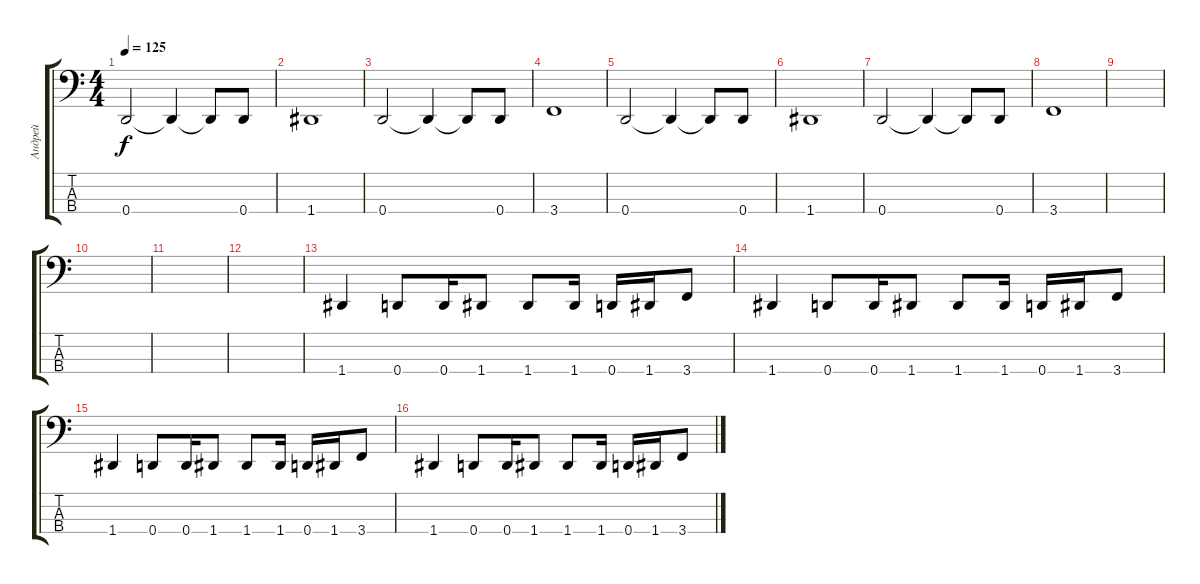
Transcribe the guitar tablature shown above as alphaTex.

\track ("Андрей" "Андрей") {instrument electricbassfinger}
\staff {score tabs}
\tuning (G2 D2 A1 D1) {hide}
\ts (4 4)
\tempo 125
\clef f4
\ks c
0.4.2{dy f} 0.4{t}.4 0.4{t}.8 0.4.8 |
1.4.1 |
0.4.2 0.4{t}.4 0.4{t}.8 0.4.8 |
3.4.1 |
0.4.2 0.4{t}.4 0.4{t}.8 0.4.8 |
1.4.1 |
0.4.2 0.4{t}.4 0.4{t}.8 0.4.8 |
3.4.1 |
|
|
|
|
1.4.4 0.4.8 0.4.16 1.4.8 1.4.8 1.4.16 0.4.16 1.4.16 3.4.8 |
1.4.4 0.4.8 0.4.16 1.4.8 1.4.8 1.4.16 0.4.16 1.4.16 3.4.8 |
1.4.4 0.4.8 0.4.16 1.4.8 1.4.8 1.4.16 0.4.16 1.4.16 3.4.8 |
1.4.4 0.4.8 0.4.16 1.4.8 1.4.8 1.4.16 0.4.16 1.4.16 3.4.8
